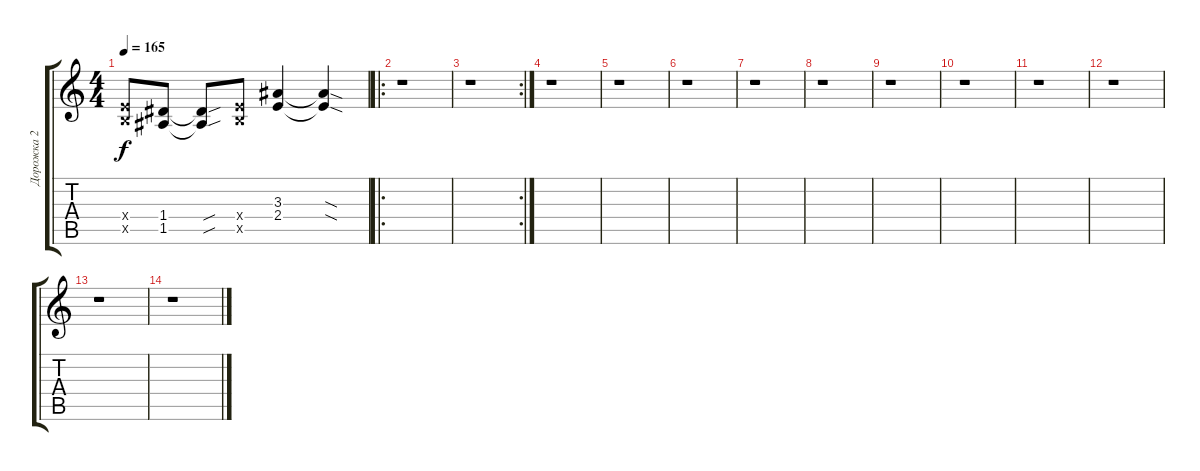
\track ("Дорожка 2" "Дорожка 2") {instrument electricguitarclean}
\staff {score tabs}
\tuning (E4 B3 G3 D3 A2 D2) {hide}
\ts (4 4)
\tempo 165
\clef g2
\ks c
(2.4{x} 2.5{x}).8{dy f} (1.4 1.5).8 (1.4{sou t} 1.5{sou t}).8 (2.4{x} 2.5{x}).8 (3.3 2.4).4 (3.3{sod t} 2.4{sod t}).4 |
\ro
r.1 |
\rc 2
r.1 |
r.1 |
r.1 |
r.1 |
r.1 |
r.1 |
r.1 |
r.1 |
r.1 |
r.1 |
r.1 |
r.1
